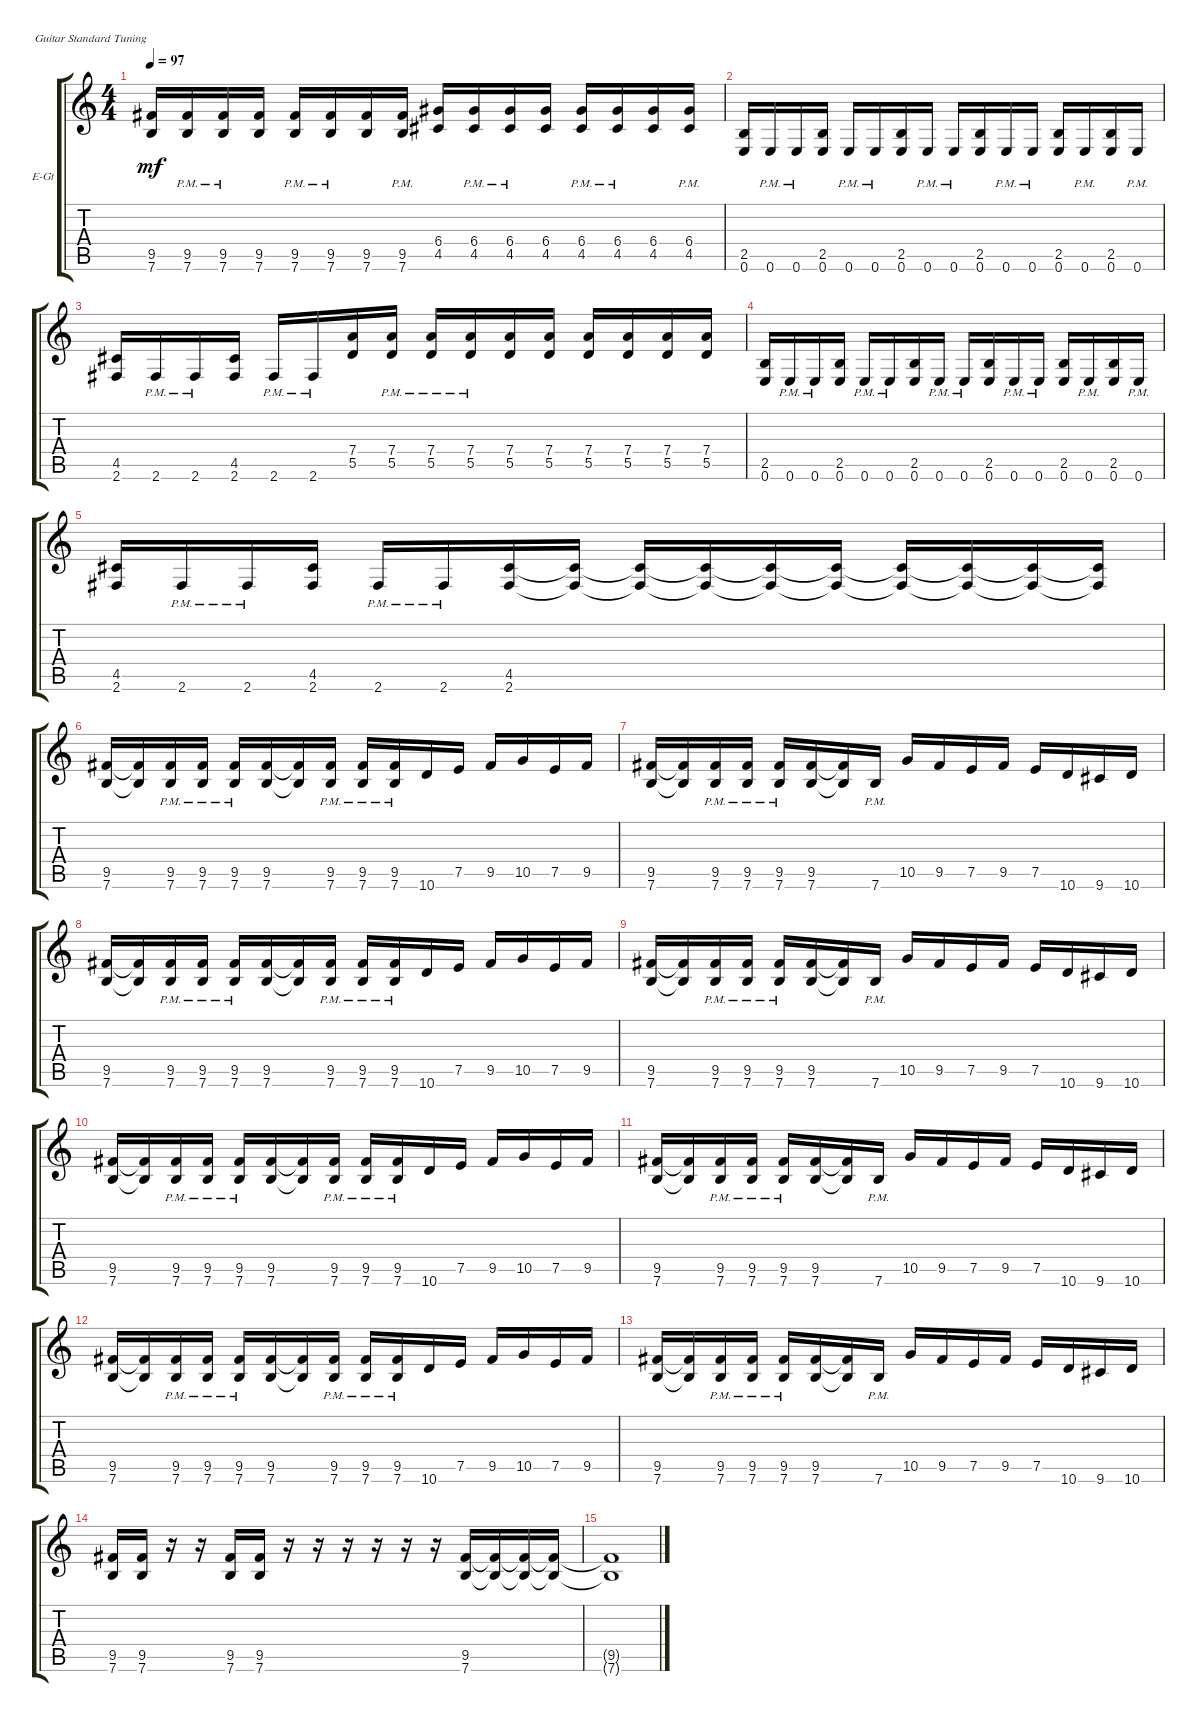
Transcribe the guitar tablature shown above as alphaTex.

\defaultSystemsLayout 4
\bracketExtendMode groupsimilarinstruments
\firstSystemTrackNameOrientation horizontal
\otherSystemsTrackNameOrientation horizontal
\track ("Electric Guitar" "E-Gt") {instrument distortionguitar}
\staff {score tabs}
\tuning (E4 B3 G3 D3 A2 E2)
\ts (4 4)
\tempo 97
\clef g2
\ks c
(7.6 9.5).16{dy mf} (7.6{pm} 9.5{pm}).16 (7.6{pm} 9.5{pm}).16 (7.6 9.5).16 (7.6{pm} 9.5{pm}).16 (7.6{pm} 9.5{pm}).16 (7.6 9.5).16 (7.6{pm} 9.5{pm}).16 (4.5 6.4).16 (4.5{pm} 6.4{pm}).16 (4.5{pm} 6.4{pm}).16 (4.5 6.4).16 (4.5{pm} 6.4{pm}).16 (4.5{pm} 6.4{pm}).16 (4.5 6.4).16 (4.5{pm} 6.4{pm}).16 |
(0.6 2.5).16 0.6{pm}.16 0.6{pm}.16 (2.5 0.6).16 0.6{pm}.16 0.6{pm}.16 (0.6 2.5).16 0.6{pm}.16 0.6{pm}.16 (2.5 0.6).16 0.6{pm}.16 0.6{pm}.16 (2.5 0.6).16 0.6{pm}.16 (0.6 2.5).16 0.6{pm}.16 |
(2.6 4.5).16 2.6{pm}.16 2.6{pm}.16 (2.6 4.5).16 2.6{pm}.16 2.6{pm}.16 (5.5 7.4).16 (5.5{pm} 7.4{pm}).16 (5.5{pm} 7.4{pm}).16 (5.5{pm} 7.4{pm}).16 (5.5 7.4).16 (5.5 7.4).16 (5.5 7.4).16 (5.5 7.4).16 (5.5 7.4).16 (5.5 7.4).16 |
(0.6 2.5).16 0.6{pm}.16 0.6{pm}.16 (2.5 0.6).16 0.6{pm}.16 0.6{pm}.16 (0.6 2.5).16 0.6{pm}.16 0.6{pm}.16 (2.5 0.6).16 0.6{pm}.16 0.6{pm}.16 (2.5 0.6).16 0.6{pm}.16 (0.6 2.5).16 0.6{pm}.16 |
(2.6 4.5).16 2.6{pm}.16 2.6{pm}.16 (2.6 4.5).16 2.6{pm}.16 2.6{pm}.16 (2.6 4.5).16 (2.6{t} 4.5{t}).16 (2.6{t} 4.5{t}).16 (2.6{t} 4.5{t}).16 (2.6{t} 4.5{t}).16 (2.6{t} 4.5{t}).16 (2.6{t} 4.5{t}).16 (2.6{t} 4.5{t}).16 (2.6{t} 4.5{t}).16 (2.6{t} 4.5{t}).16 |
(7.6 9.5).16 (7.6{t} 9.5{t}).16 (7.6{pm} 9.5{pm}).16 (7.6{pm} 9.5{pm}).16 (7.6{pm} 9.5{pm}).16 (7.6 9.5).16 (7.6{t} 9.5{t}).16 (7.6{pm} 9.5{pm}).16 (7.6{pm} 9.5{pm}).16 (7.6{pm} 9.5{pm}).16 10.6.16 7.5.16 9.5.16 10.5.16 7.5.16 9.5.16 |
(7.6 9.5).16 (7.6{t} 9.5{t}).16 (7.6{pm} 9.5{pm}).16 (7.6{pm} 9.5{pm}).16 (7.6{pm} 9.5{pm}).16 (7.6 9.5).16 (7.6{t} 9.5{t}).16 7.6{pm}.16 10.5.16 9.5.16 7.5.16 9.5.16 7.5.16 10.6.16 9.6.16 10.6.16 |
(7.6 9.5).16 (7.6{t} 9.5{t}).16 (7.6{pm} 9.5{pm}).16 (7.6{pm} 9.5{pm}).16 (7.6{pm} 9.5{pm}).16 (7.6 9.5).16 (7.6{t} 9.5{t}).16 (7.6{pm} 9.5{pm}).16 (7.6{pm} 9.5{pm}).16 (7.6{pm} 9.5{pm}).16 10.6.16 7.5.16 9.5.16 10.5.16 7.5.16 9.5.16 |
(7.6 9.5).16 (7.6{t} 9.5{t}).16 (7.6{pm} 9.5{pm}).16 (7.6{pm} 9.5{pm}).16 (7.6{pm} 9.5{pm}).16 (7.6 9.5).16 (7.6{t} 9.5{t}).16 7.6{pm}.16 10.5.16 9.5.16 7.5.16 9.5.16 7.5.16 10.6.16 9.6.16 10.6.16 |
(7.6 9.5).16 (7.6{t} 9.5{t}).16 (7.6{pm} 9.5{pm}).16 (7.6{pm} 9.5{pm}).16 (7.6{pm} 9.5{pm}).16 (7.6 9.5).16 (7.6{t} 9.5{t}).16 (7.6{pm} 9.5{pm}).16 (7.6{pm} 9.5{pm}).16 (7.6{pm} 9.5{pm}).16 10.6.16 7.5.16 9.5.16 10.5.16 7.5.16 9.5.16 |
(7.6 9.5).16 (7.6{t} 9.5{t}).16 (7.6{pm} 9.5{pm}).16 (7.6{pm} 9.5{pm}).16 (7.6{pm} 9.5{pm}).16 (7.6 9.5).16 (7.6{t} 9.5{t}).16 7.6{pm}.16 10.5.16 9.5.16 7.5.16 9.5.16 7.5.16 10.6.16 9.6.16 10.6.16 |
(7.6 9.5).16 (7.6{t} 9.5{t}).16 (7.6{pm} 9.5{pm}).16 (7.6{pm} 9.5{pm}).16 (7.6{pm} 9.5{pm}).16 (7.6 9.5).16 (7.6{t} 9.5{t}).16 (7.6{pm} 9.5{pm}).16 (7.6{pm} 9.5{pm}).16 (7.6{pm} 9.5{pm}).16 10.6.16 7.5.16 9.5.16 10.5.16 7.5.16 9.5.16 |
(7.6 9.5).16 (7.6{t} 9.5{t}).16 (7.6{pm} 9.5{pm}).16 (7.6{pm} 9.5{pm}).16 (7.6{pm} 9.5{pm}).16 (7.6 9.5).16 (7.6{t} 9.5{t}).16 7.6{pm}.16 10.5.16 9.5.16 7.5.16 9.5.16 7.5.16 10.6.16 9.6.16 10.6.16 |
(7.6 9.5).16 (7.6 9.5).16 r.16 r.16 (7.6 9.5).16 (7.6 9.5).16 r.16 r.16 r.16 r.16 r.16 r.16 (7.6 9.5).16 (7.6{t} 9.5{t}).16 (7.6{t} 9.5{t}).16 (7.6{t} 9.5{t}).16 |
(7.6{t} 9.5{t}).1
